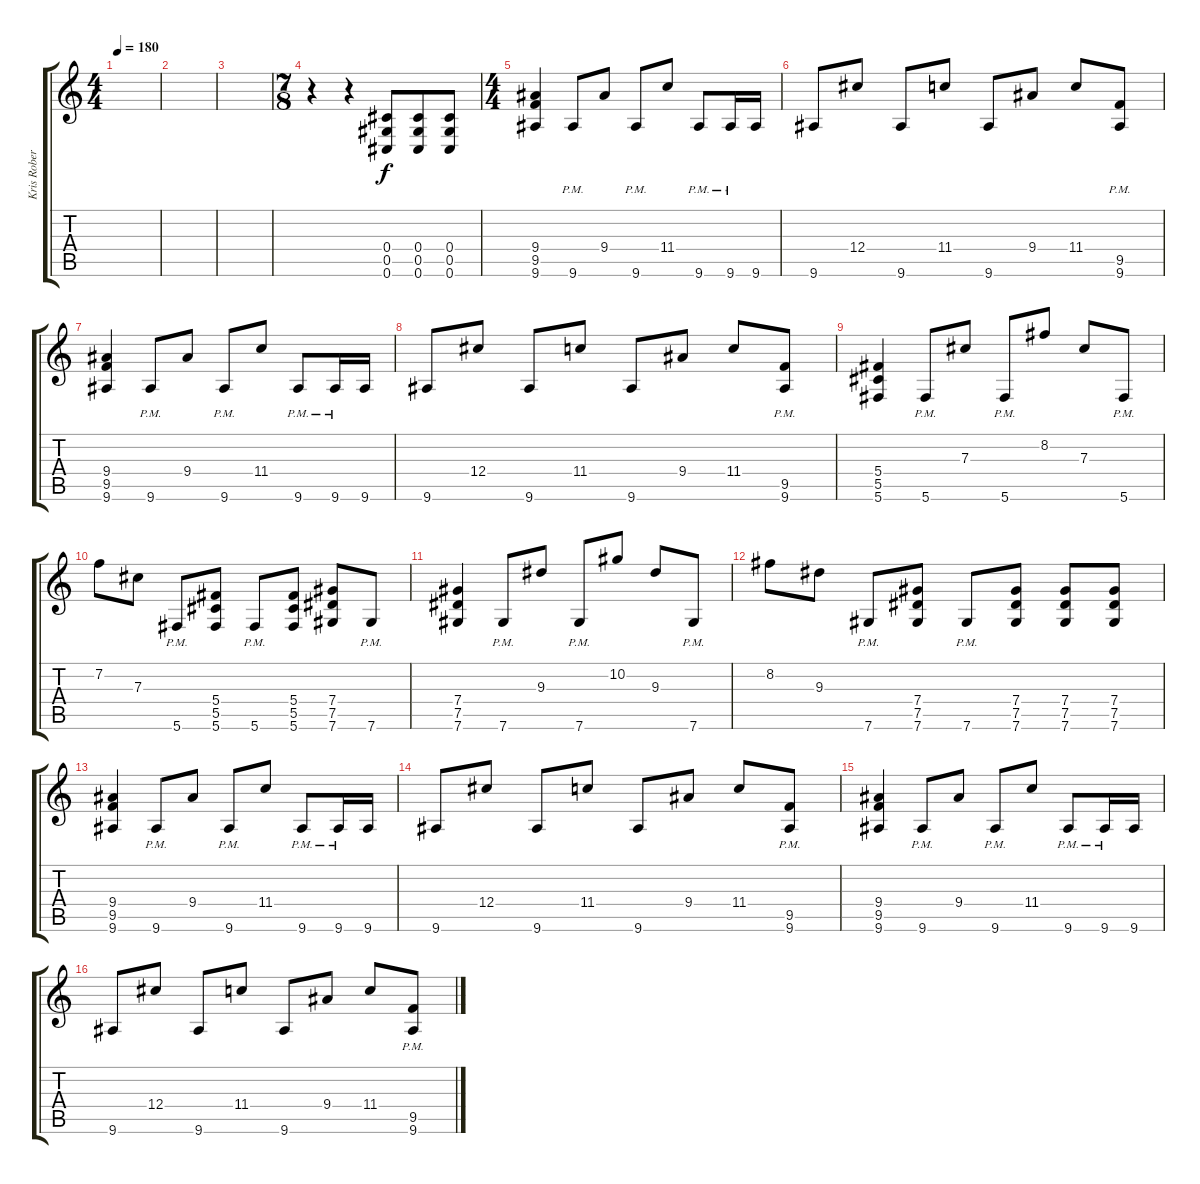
\track ("Kris Roberts" "Kris Rober") {instrument distortionguitar}
\staff {score tabs}
\tuning (Eb4 Bb3 Gb3 Db3 Ab2 Db2) {hide}
\ts (4 4)
\tempo 180
\clef g2
\ks c
|
|
|
\ts (7 8)
r.4 r.4 (0.4 0.5 0.6).8 (0.4 0.5 0.6).8 (0.4 0.5 0.6).8 |
\ts (4 4)
(9.4 9.5 9.6).4 9.6{pm}.8 9.4.8 9.6{pm}.8 11.4.8 9.6{pm}.8 9.6{pm}.16 9.6.16 |
9.6.8 12.4.8 9.6.8 11.4.8 9.6.8 9.4.8 11.4.8 (9.5{pm} 9.6{pm}).8 |
(9.4 9.5 9.6).4 9.6{pm}.8 9.4.8 9.6{pm}.8 11.4.8 9.6{pm}.8 9.6{pm}.16 9.6.16 |
9.6.8 12.4.8 9.6.8 11.4.8 9.6.8 9.4.8 11.4.8 (9.5{pm} 9.6{pm}).8 |
(5.4 5.5 5.6).4 5.6{pm}.8 7.3.8 5.6{pm}.8 8.2.8 7.3.8 5.6{pm}.8 |
7.2.8 7.3.8 5.6{pm}.8 (5.4 5.5 5.6).8 5.6{pm}.8 (5.4 5.5 5.6).8 (7.4 7.5 7.6).8 7.6{pm}.8 |
(7.4 7.5 7.6).4 7.6{pm}.8 9.3.8 7.6{pm}.8 10.2.8 9.3.8 7.6{pm}.8 |
8.2.8 9.3.8 7.6{pm}.8 (7.4 7.5 7.6).8 7.6{pm}.8 (7.4 7.5 7.6).8 (7.4 7.5 7.6).8 (7.4 7.5 7.6).8 |
(9.4 9.5 9.6).4 9.6{pm}.8 9.4.8 9.6{pm}.8 11.4.8 9.6{pm}.8 9.6{pm}.16 9.6.16 |
9.6.8 12.4.8 9.6.8 11.4.8 9.6.8 9.4.8 11.4.8 (9.5{pm} 9.6{pm}).8 |
(9.4 9.5 9.6).4 9.6{pm}.8 9.4.8 9.6{pm}.8 11.4.8 9.6{pm}.8 9.6{pm}.16 9.6.16 |
9.6.8 12.4.8 9.6.8 11.4.8 9.6.8 9.4.8 11.4.8 (9.5{pm} 9.6{pm}).8
